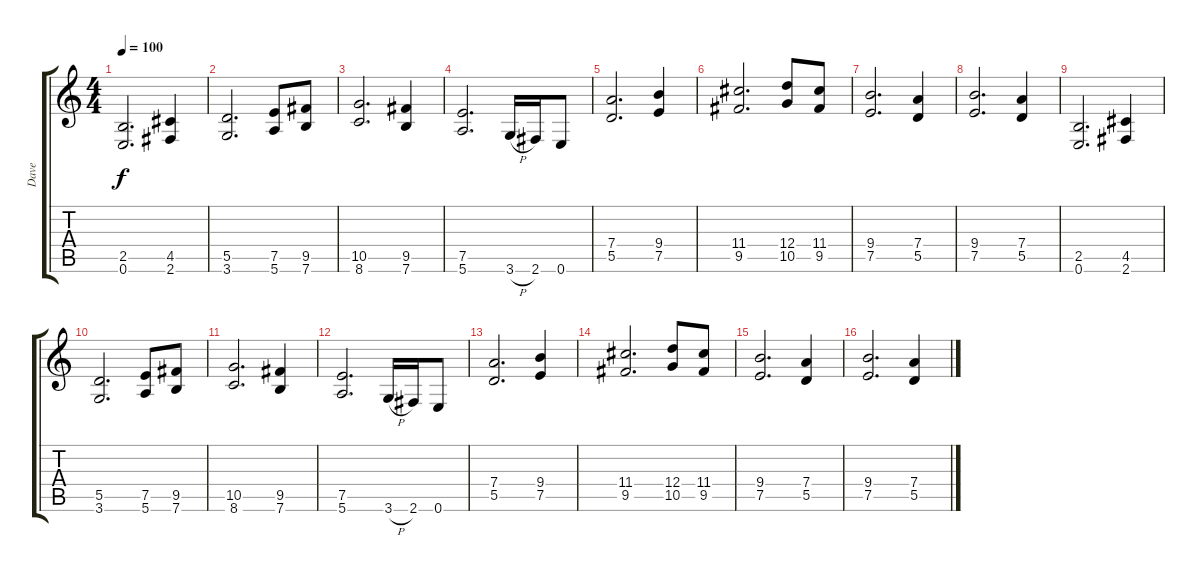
\track ("Dave " "Dave ") {instrument distortionguitar}
\staff {score tabs}
\tuning (E4 B3 G3 D3 A2 E2) {hide}
\ts (4 4)
\tempo 100
\clef g2
\ks c
(2.5 0.6).2{d dy f instrument distortionguitar} (4.5 2.6).4 |
(5.5 3.6).2{d} (7.5 5.6).8 (9.5 7.6).8 |
(10.5 8.6).2{d} (9.5 7.6).4 |
(7.5 5.6).2{d} 3.6{h}.16 2.6.16 0.6.8 |
(7.4 5.5).2{d} (9.4 7.5).4 |
(11.4 9.5).2{d} (12.4 10.5).8 (11.4 9.5).8 |
(9.4 7.5).2{d} (7.4 5.5).4 |
(9.4 7.5).2{d} (7.4 5.5).4 |
(2.5 0.6).2{d} (4.5 2.6).4 |
(5.5 3.6).2{d} (7.5 5.6).8 (9.5 7.6).8 |
(10.5 8.6).2{d} (9.5 7.6).4 |
(7.5 5.6).2{d} 3.6{h}.16 2.6.16 0.6.8 |
(7.4 5.5).2{d} (9.4 7.5).4 |
(11.4 9.5).2{d} (12.4 10.5).8 (11.4 9.5).8 |
(9.4 7.5).2{d} (7.4 5.5).4 |
(9.4 7.5).2{d} (7.4 5.5).4
